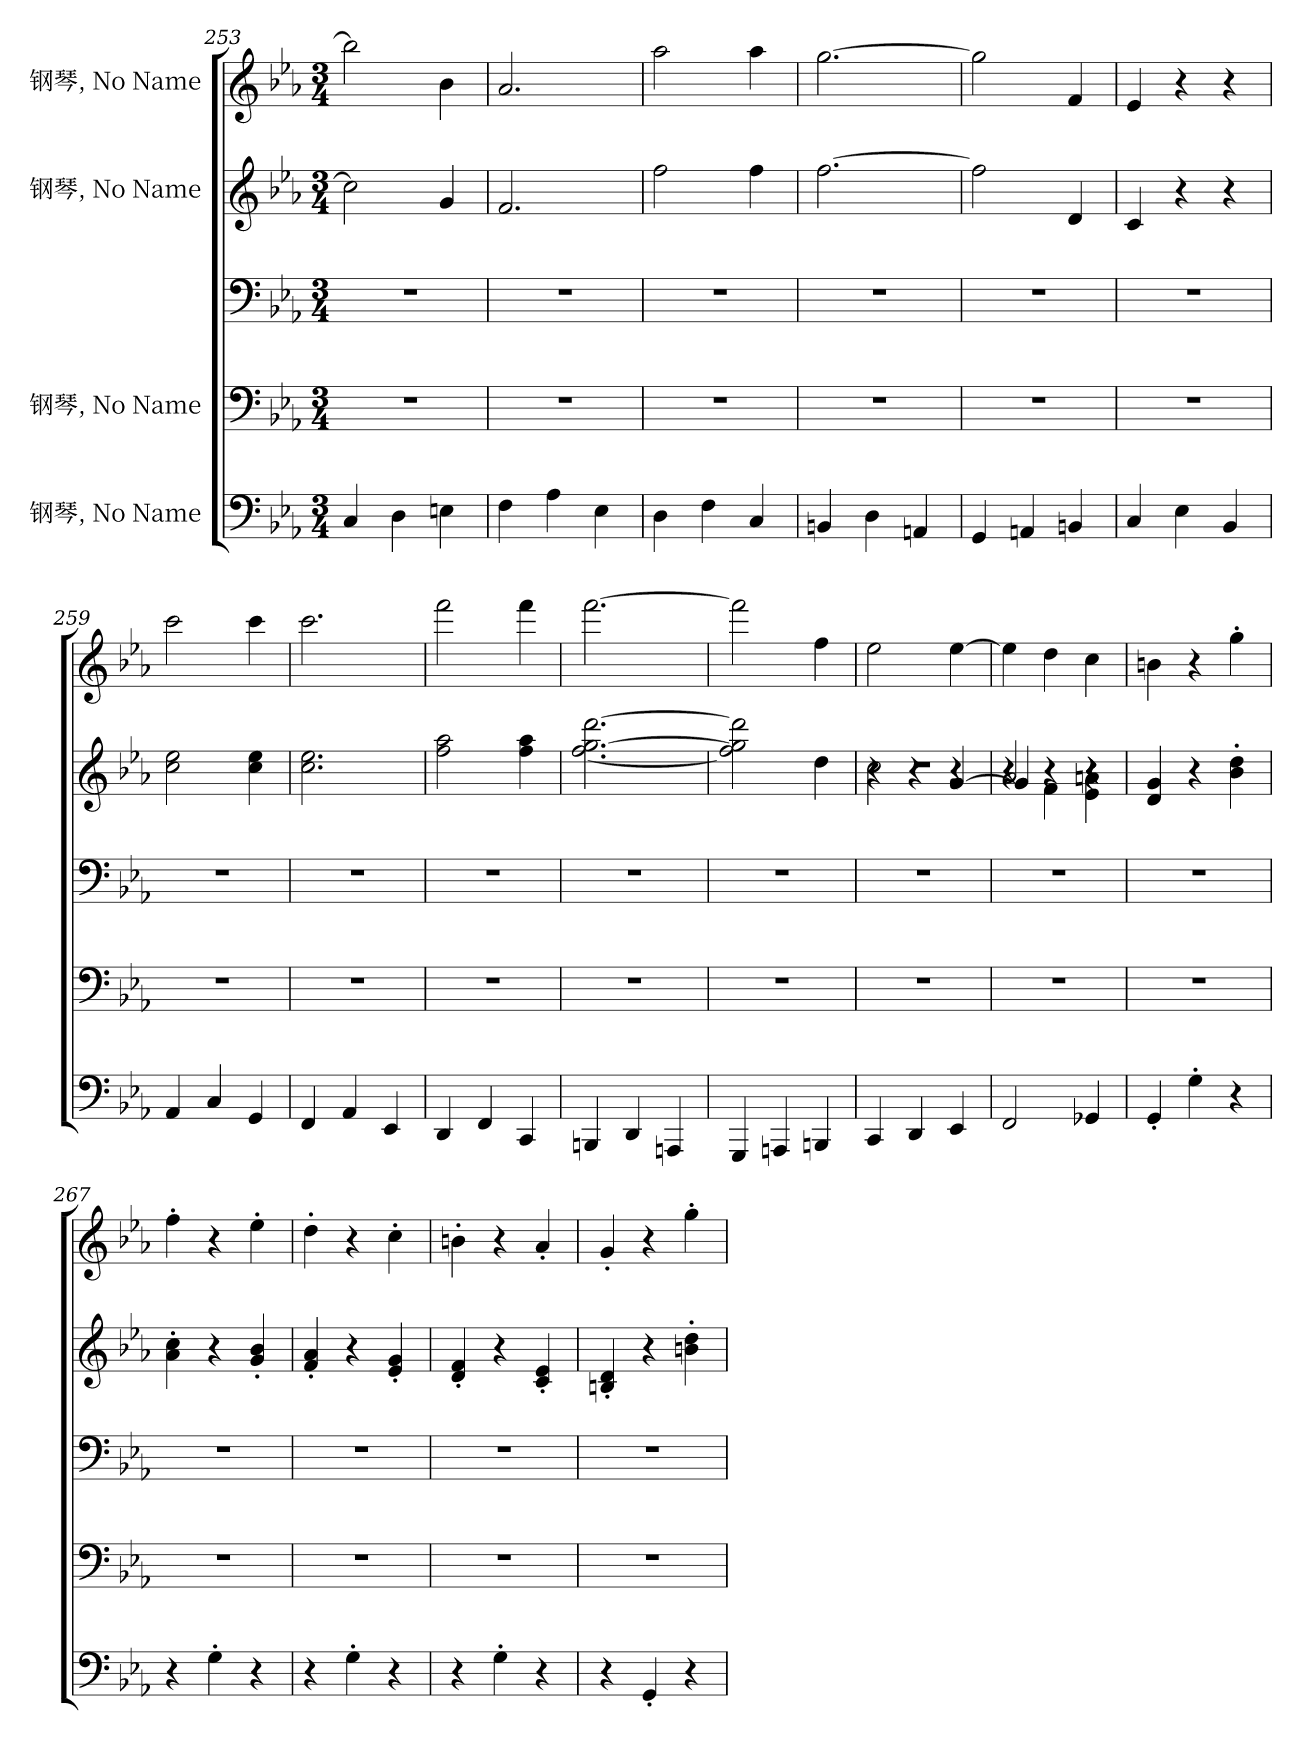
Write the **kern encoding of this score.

**kern	**kern	**kern	**kern	**kern
*part4	*part3	*part3	*part2	*part1
*staff5	*staff4	*staff3	*staff2	*staff1
*I"钢琴, No Name	*I"钢琴, No Name	*	*I"钢琴, No Name	*I"钢琴, No Name
!!LO:LB:g=z
*clefF4	*clefF4	*clefF4	*clefG2	*clefG2
*k[b-e-a-]	*k[b-e-a-]	*k[b-e-a-]	*k[b-e-a-]	*k[b-e-a-]
*M3/4	*M3/4	*M3/4	*M3/4	*M3/4
=253	=253	=253	=253	=253
4C/	2.r	2.r	2cc\]	2bb-\]
4D\	.	.	.	.
4En\	.	.	4g/	4b-\
=254	=254	=254	=254	=254
4F\	2.r	2.r	2.f/	2.a-/
4A-\	.	.	.	.
4E-\	.	.	.	.
=255	=255	=255	=255	=255
4D\	2.r	2.r	2ff\	2aa-\
4F\	.	.	.	.
4C/	.	.	4ff\	4aa-\
=256	=256	=256	=256	=256
*	*	*	*	*MM233
4BBn/	2.r	2.r	[2.ff\	[2.gg\
4D\	.	.	.	.
4AAn/	.	.	.	.
=257	=257	=257	=257	=257
4GG/	2.r	2.r	2ff\]	2gg\]
4AAn/	.	.	.	.
4BBn/	.	.	4d/	4f/
=258	=258	=258	=258	=258
4C/	2.r	2.r	4c/	4e-/
4E-\	.	.	4r	4r
4BB-/	.	.	4r	4r
=259	=259	=259	=259	=259
4AA-/	2.r	2.r	2cc\ 2ee-\	2ccc\
4C/	.	.	.	.
4GG/	.	.	4cc\ 4ee-\	4ccc\
=260	=260	=260	=260	=260
*	*	*	*	*MM233
4FF/	2.r	2.r	2.cc\ 2.ee-\	2.ccc\
4AA-/	.	.	.	.
4EE-/	.	.	.	.
=261	=261	=261	=261	=261
4DD/	2.r	2.r	2ff\ 2aa-\	2fff\
4FF/	.	.	.	.
4CC/	.	.	4ff\ 4aa-\	4fff\
!!LO:PB:g=z
=262	=262	=262	=262	=262
*	*	*	*	*MM233
4BBBn/	2.r	2.r	[2.ff\ [2.gg\ [2.ddd\	[2.fff\
4DD/	.	.	.	.
4AAAn/	.	.	.	.
=263	=263	=263	=263	=263
4GGG/	2.r	2.r	2ff\] 2gg\] 2ddd\]	2fff\]
4AAAn/	.	.	.	.
*	*	*	*	*MM233
4BBBn/	.	.	4dd\	4ff\
=264	=264	=264	=264	=264
*	*	*	*^	*
*	*	*	*	*^	*
4CC/	2.r	2.r	2.r	2cc\	4r	2ee-\
4DD/	.	.	.	.	4r	.
*	*	*	*	*	*	*MM233
4EE-/	.	.	.	4r	[4g/	[4ee-\
=265	=265	=265	=265	=265	=265	=265
2FF/	2.r	2.r	2a-/	4r	4g/]	4ee-\]
.	.	.	.	4f\	4r	4dd\
4GG-X/	.	.	4r	4e-\ 4an\	4r	4cc\
*	*	*	*v	*v	*v	*
=266	=266	=266	=266	=266
*	*	*	*	*MM221
4GG'/	2.r	2.r	4d/ 4g/	4bn\
4G'\	.	.	4r	4r
*	*	*	*	*MM233
4r	.	.	4b-\' 4dd\'	4gg'\
=267	=267	=267	=267	=267
4r	2.r	2.r	4a-\' 4cc\'	4ff'\
4G'\	.	.	4r	4r
4r	.	.	4g/' 4b-/'	4ee-'\
=268	=268	=268	=268	=268
4r	2.r	2.r	4f/' 4a-/'	4dd'\
4G'\	.	.	4r	4r
4r	.	.	4e-/' 4g/'	4cc'\
=269	=269	=269	=269	=269
4r	2.r	2.r	4d/' 4f/'	4bn'\
4G'\	.	.	4r	4r
4r	.	.	4c/' 4e-/'	4a-'/
!!LO:LB:g=z
=270	=270	=270	=270	=270
4r	2.r	2.r	4Bn/' 4d/'	4g'/
4GG'/	.	.	4r	4r
*	*	*	*	*MM233
4r	.	.	4bn\' 4dd\'	4gg'\
=	=	=	=	=
*-	*-	*-	*-	*-
